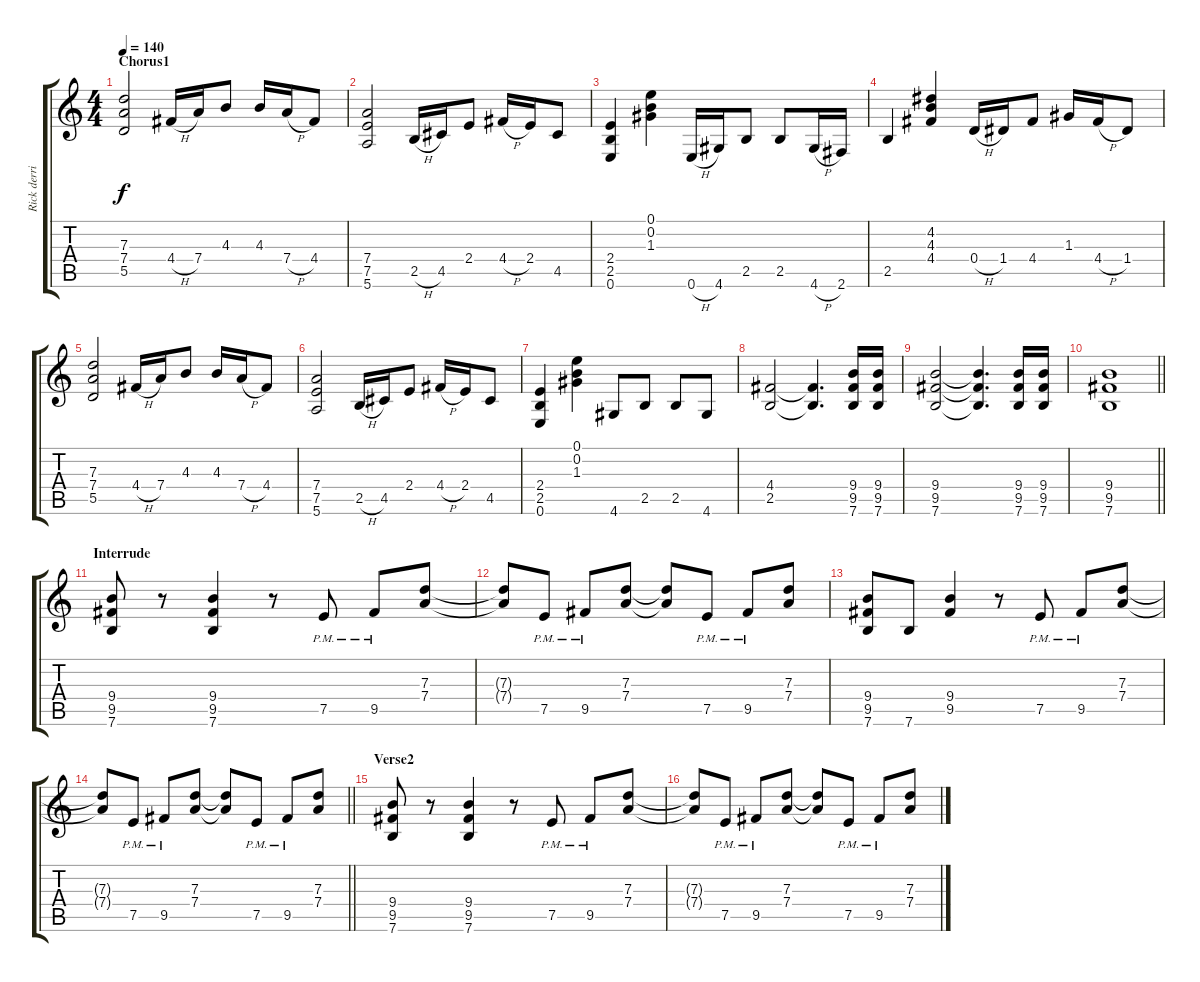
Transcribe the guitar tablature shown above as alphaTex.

\track ("Rick derringer" "Rick derri") {instrument overdrivenguitar}
\staff {score tabs}
\tuning (E4 B3 G3 D3 A2 E2) {hide}
\ts (4 4)
\section ("" "Chorus1")
\tempo 140
\clef g2
\ks c
(7.3 7.4 5.5).2{dy f} 4.4{h}.16 7.4.16 4.3.8 4.3.16 7.4{h}.16 4.4.8 |
(7.4 7.5 5.6).2 2.5{h}.16 4.5.16 2.4.8 4.4{h}.16 2.4.16 4.5.8 |
(2.4 2.5 0.6).4 (0.1 0.2 1.3).4 0.6{h}.16 4.6.16 2.5.8 2.5.8 4.6{h}.16 2.6.16 |
2.5.4 (4.2 4.3 4.4).4 0.4{h}.16 1.4.16 4.4.8 1.3.16 4.4{h}.16 1.4.8 |
(7.3 7.4 5.5).2 4.4{h}.16 7.4.16 4.3.8 4.3.16 7.4{h}.16 4.4.8 |
(7.4 7.5 5.6).2 2.5{h}.16 4.5.16 2.4.8 4.4{h}.16 2.4.16 4.5.8 |
(2.4 2.5 0.6).4 (0.1 0.2 1.3).4 4.6.8 2.5.8 2.5.8 4.6.8 |
(4.4 2.5).2 (4.4{t} 2.5{t}).4{d} (9.4 9.5 7.6).16 (9.4 9.5 7.6).16 |
(9.4 9.5 7.6).2 (9.4{t} 9.5{t} 7.6{t}).4{d} (9.4 9.5 7.6).16 (9.4 9.5 7.6).16 |
\barLineRight lightlight
(9.4 9.5 7.6).1 |
\section ("" "Interrude")
(9.4 9.5 7.6).8 r.8 (9.4 9.5 7.6).4 r.8 7.5{pm}.8 9.5{pm}.8 (7.3 7.4).8 |
(7.3{t} 7.4{t}).8 7.5{pm}.8 9.5{pm}.8 (7.3 7.4).8 (7.3{t} 7.4{t}).8 7.5{pm}.8 9.5{pm}.8 (7.3 7.4).8 |
(9.4 9.5 7.6).8 7.6.8 (9.4 9.5).4 r.8 7.5{pm}.8 9.5{pm}.8 (7.3 7.4).8 |
\barLineRight lightlight
(7.3{t} 7.4{t}).8 7.5{pm}.8 9.5{pm}.8 (7.3 7.4).8 (7.3{t} 7.4{t}).8 7.5{pm}.8 9.5{pm}.8 (7.3 7.4).8 |
\section ("" "Verse2")
(9.4 9.5 7.6).8 r.8 (9.4 9.5 7.6).4 r.8 7.5{pm}.8 9.5{pm}.8 (7.3 7.4).8 |
(7.3{t} 7.4{t}).8 7.5{pm}.8 9.5{pm}.8 (7.3 7.4).8 (7.3{t} 7.4{t}).8 7.5{pm}.8 9.5{pm}.8 (7.3 7.4).8
